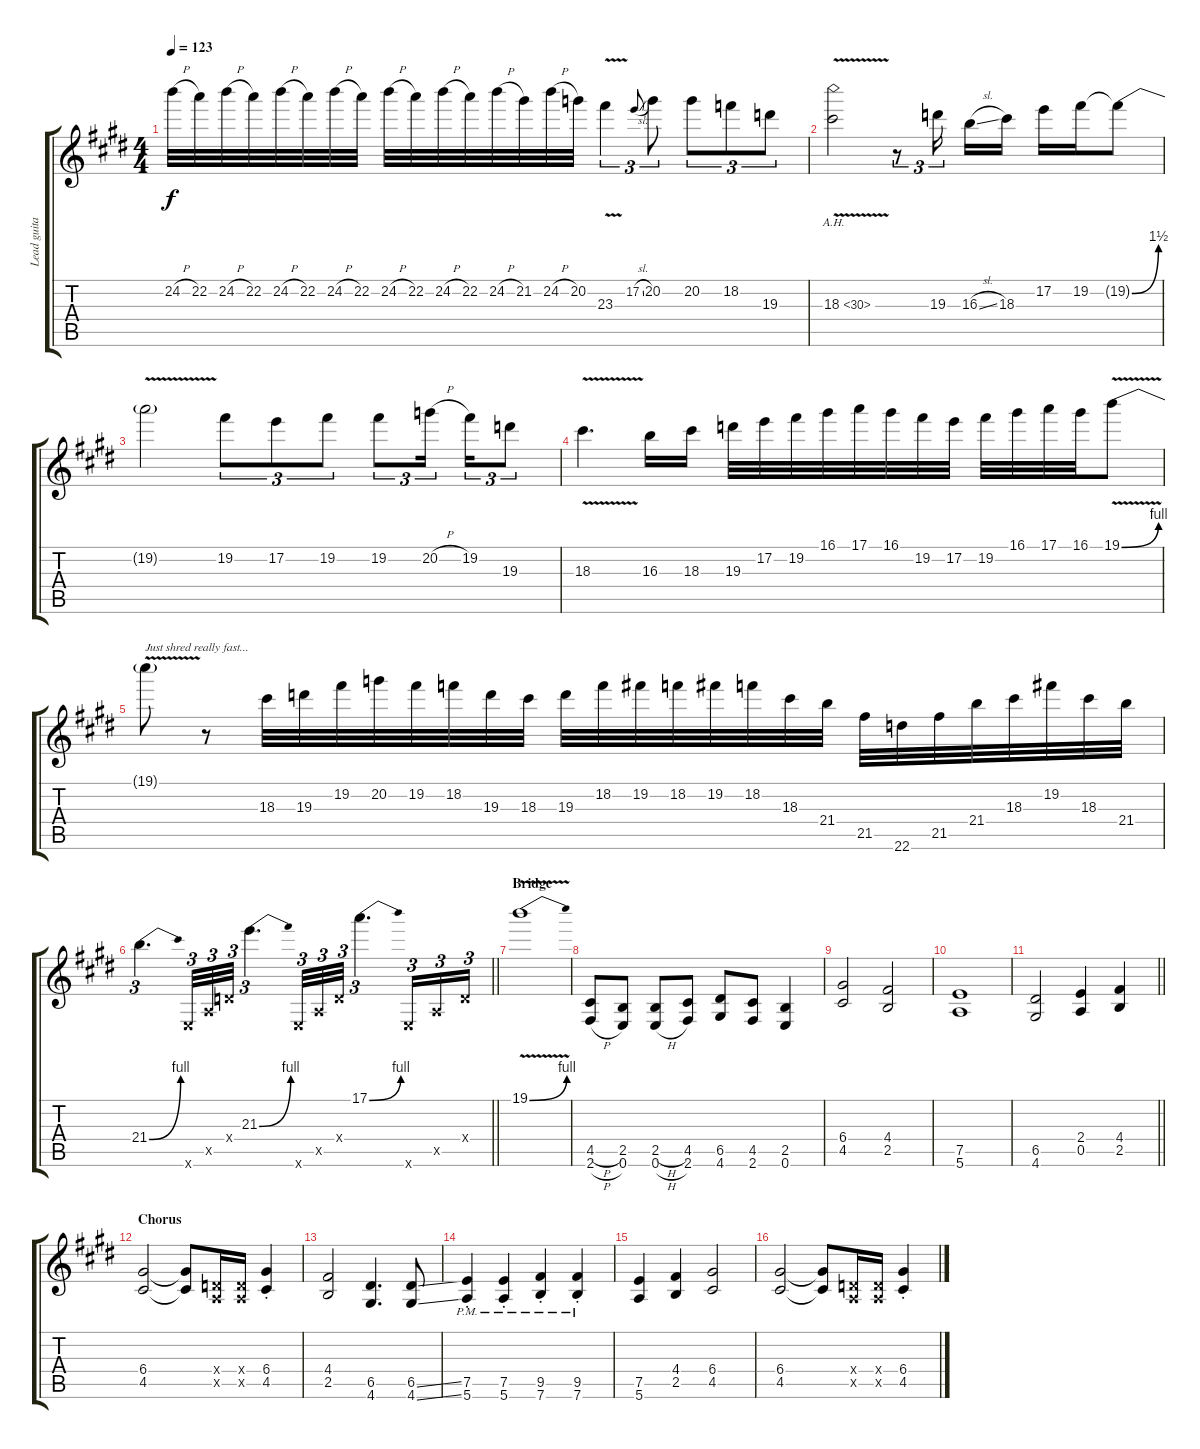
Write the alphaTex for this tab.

\track ("Lead guitar" "Lead guita") {instrument overdrivenguitar}
\staff {score tabs}
\tuning (E4 B3 G3 D3 A2 E2) {hide}
\ts (4 4)
\tempo 123
\clef g2
\ks c#minor
24.2{h}.32{dy f} 22.2.32 24.2{h}.32 22.2.32 24.2{h}.32 22.2.32 24.2{h}.32 22.2.32 24.2{h}.32 22.2.32 24.2{h}.32 22.2.32 24.2{h}.32 21.2.32 24.2{h}.32 20.2.32 23.3{v}.4{tu (3 2)} 17.2{sl}.8{gr onbeat} 20.2.8{tu (3 2)} 20.2.8{tu (3 2)} 18.2.8{tu (3 2)} 19.3.8{tu (3 2)} |
18.3{ah 12 v}.2 r.8{tu (3 2)} 19.3.16{tu (3 2) beam splitsecondary} 16.3{sl}.16 18.3.16 17.2.16 19.2.16 19.2{be (bend 0 0 60 6) t}.8 |
19.2{v t}.2 19.2.8{tu (3 2)} 17.2.8{tu (3 2)} 19.2.8{tu (3 2)} 19.2.8{tu (3 2)} 20.2{h}.16{tu (3 2) beam splitsecondary} 19.2.16{tu (3 2)} 19.3.8{tu (3 2)} |
18.3{v}.4{d} 16.3.16 18.3.16 19.3.32 17.2.32 19.2.32 16.1.32 17.1.32 16.1.32 19.2.32 17.2.32 19.2.32 16.1.32 17.1.32 16.1.32 19.1{be (bend 0 0 60 4) v}.8 |
19.1{t}.8{txt "Just shred really fast..."} r.8 18.3.32 19.3.32 19.2.32 20.2.32 19.2.32 18.2.32 19.3.32 18.3.32 19.3.32 18.2.32 19.2.32 18.2.32 19.2.32 18.2.32 18.3.32 21.4.32 21.5.32 22.6.32 21.5.32 21.4.32 18.3.32 19.2.32 18.3.32 21.4.32 |
\barLineRight lightlight
21.4{be (bend 0 0 60 4)}.4{d tu (3 2)} 0.6{x}.32{tu (3 2)} 0.5{x}.32{tu (3 2)} 0.4{x}.32{tu (3 2)} 21.3{be (bend 0 0 60 4)}.4{d tu (3 2)} 0.6{x}.32{tu (3 2)} 0.5{x}.32{tu (3 2)} 0.4{x}.32{tu (3 2)} 17.1{be (bend 0 0 60 4)}.4{d tu (3 2)} 0.6{x}.16{tu (3 2)} 0.5{x}.16{tu (3 2)} 0.4{x}.16{tu (3 2)} |
\section ("" "Bridge")
19.1{be (bend 0 0 60 4) v}.1 |
(4.5{h} 2.6{h}).8 (2.5 0.6).8 (2.5{h} 0.6{h}).8 (4.5 2.6).8 (6.5 4.6).8 (4.5 2.6).8 (2.5 0.6).4 |
(6.4 4.5).2 (4.4 2.5).2 |
(7.5 5.6).1 |
\barLineRight lightlight
(6.5 4.6).2 (2.4 0.5).4 (4.4 2.5).4 |
\section ("" "Chorus")
(6.4 4.5).2 (6.4{t} 4.5{t}).8 (0.4{x} 0.5{x}).16 (0.4{x} 0.5{x}).16 (6.4{st} 4.5{st}).4 |
(4.4 2.5).2 (6.5 4.6).4{d} (6.5{ss} 4.6{ss}).8 |
(7.5{pm st} 5.6{pm st}).4 (7.5{pm st} 5.6{pm st}).4 (9.5{pm st} 7.6{pm st}).4 (9.5{pm st} 7.6{pm st}).4 |
(7.5 5.6).4 (4.4 2.5).4 (6.4 4.5).2 |
(6.4 4.5).2 (6.4{t} 4.5{t}).8 (0.4{x} 0.5{x}).16 (0.4{x} 0.5{x}).16 (6.4{st} 4.5{st}).4
